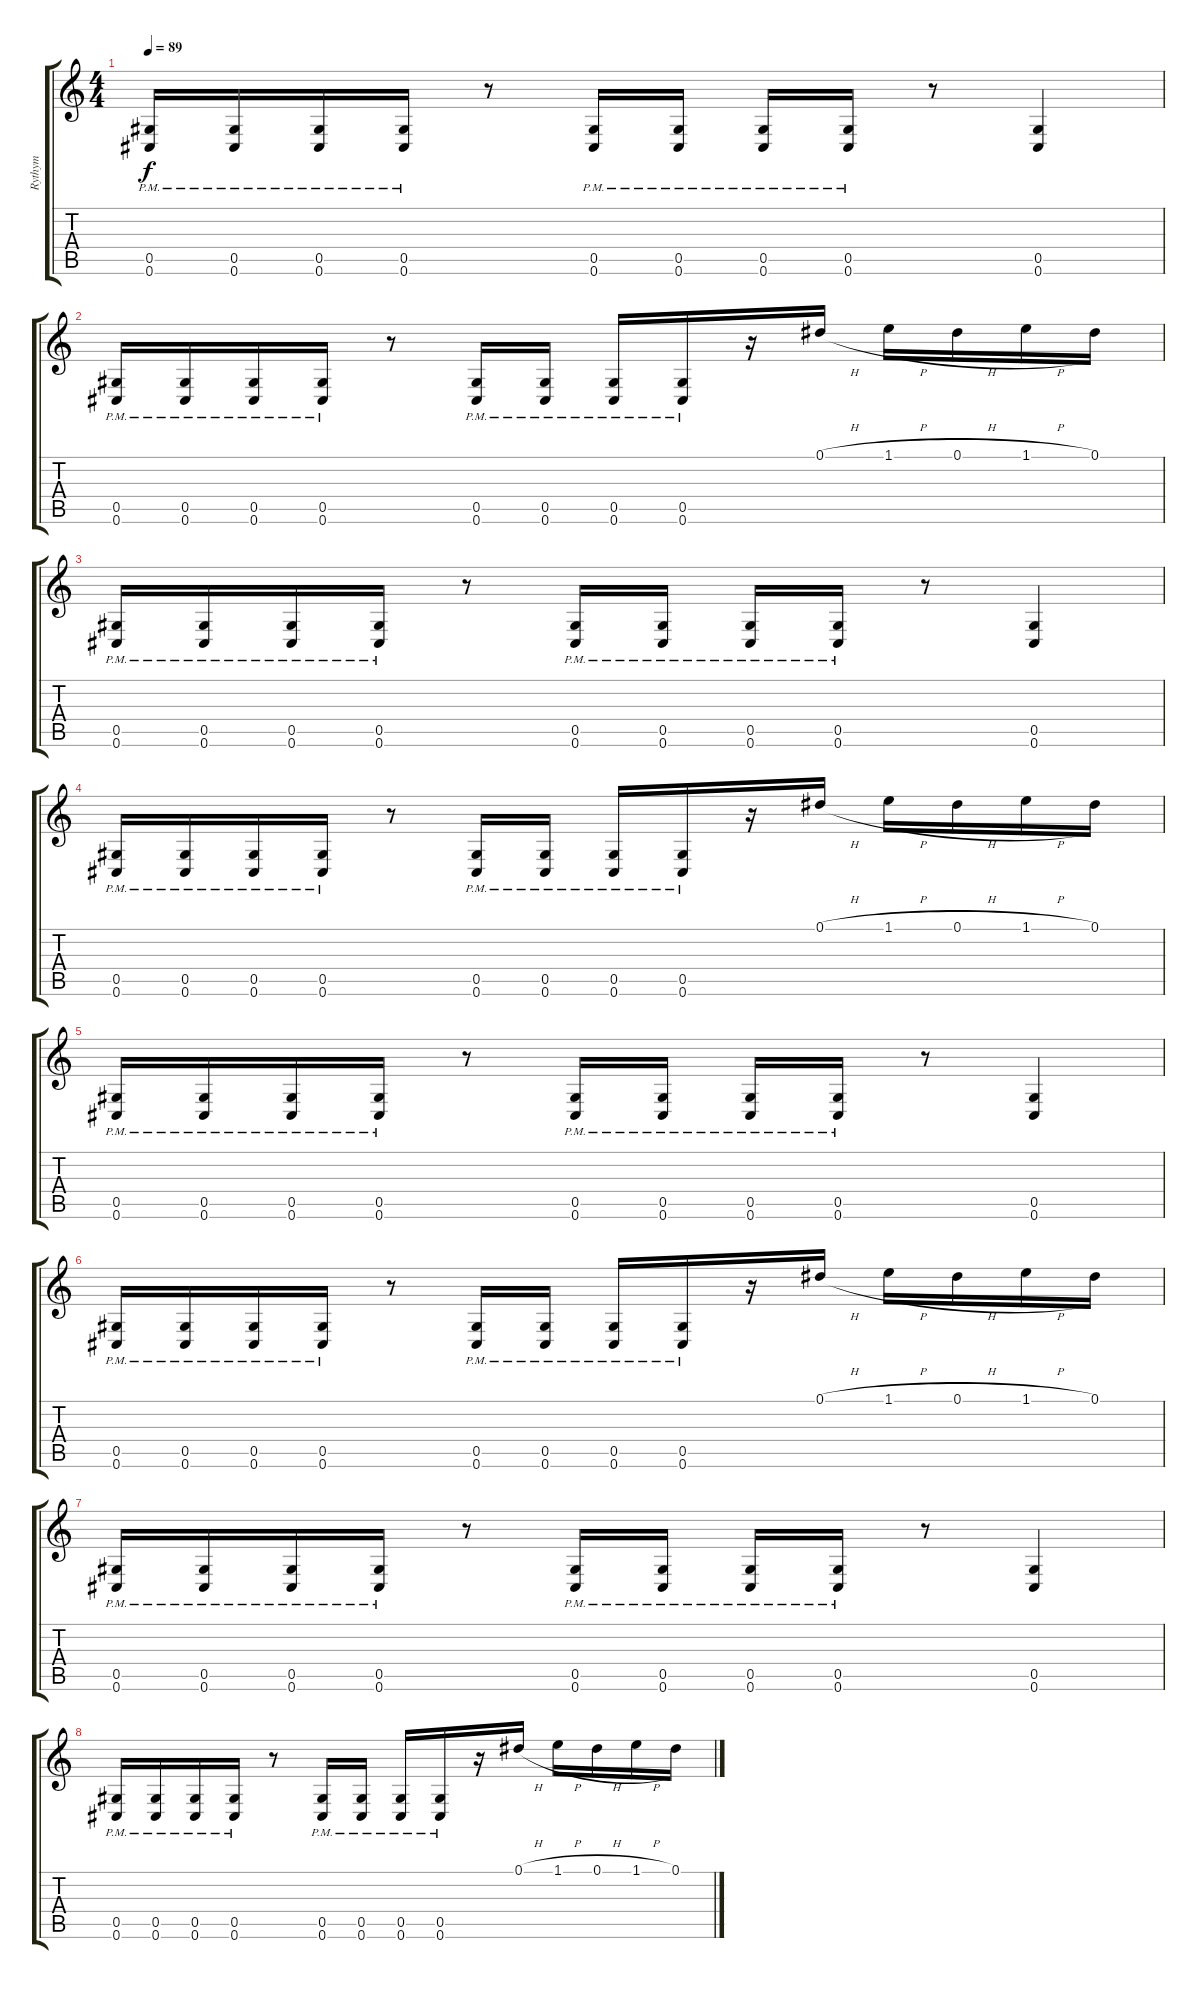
\track ("Rythym" "Rythym") {instrument distortionguitar}
\staff {score tabs}
\tuning (Eb4 Bb3 Gb3 Db3 Ab2 Db2) {hide}
\ts (4 4)
\tempo 89
\clef g2
\ks c
(0.5{pm} 0.6{pm}).16{dy f} (0.5{pm} 0.6{pm}).16 (0.5{pm} 0.6{pm}).16 (0.5{pm} 0.6{pm}).16 r.8 (0.5{pm} 0.6{pm}).16 (0.5{pm} 0.6{pm}).16 (0.5{pm} 0.6{pm}).16 (0.5{pm} 0.6{pm}).16 r.8 (0.5 0.6).4 |
(0.5{pm} 0.6{pm}).16 (0.5{pm} 0.6{pm}).16 (0.5{pm} 0.6{pm}).16 (0.5{pm} 0.6{pm}).16 r.8 (0.5{pm} 0.6{pm}).16 (0.5{pm} 0.6{pm}).16 (0.5{pm} 0.6{pm}).16 (0.5{pm} 0.6{pm}).16 r.16 0.1{h}.16 1.1{h}.16 0.1{h}.16 1.1{h}.16 0.1.16 |
(0.5{pm} 0.6{pm}).16 (0.5{pm} 0.6{pm}).16 (0.5{pm} 0.6{pm}).16 (0.5{pm} 0.6{pm}).16 r.8 (0.5{pm} 0.6{pm}).16 (0.5{pm} 0.6{pm}).16 (0.5{pm} 0.6{pm}).16 (0.5{pm} 0.6{pm}).16 r.8 (0.5 0.6).4 |
(0.5{pm} 0.6{pm}).16 (0.5{pm} 0.6{pm}).16 (0.5{pm} 0.6{pm}).16 (0.5{pm} 0.6{pm}).16 r.8 (0.5{pm} 0.6{pm}).16 (0.5{pm} 0.6{pm}).16 (0.5{pm} 0.6{pm}).16 (0.5{pm} 0.6{pm}).16 r.16 0.1{h}.16 1.1{h}.16 0.1{h}.16 1.1{h}.16 0.1.16 |
(0.5{pm} 0.6{pm}).16 (0.5{pm} 0.6{pm}).16 (0.5{pm} 0.6{pm}).16 (0.5{pm} 0.6{pm}).16 r.8 (0.5{pm} 0.6{pm}).16 (0.5{pm} 0.6{pm}).16 (0.5{pm} 0.6{pm}).16 (0.5{pm} 0.6{pm}).16 r.8 (0.5 0.6).4 |
(0.5{pm} 0.6{pm}).16 (0.5{pm} 0.6{pm}).16 (0.5{pm} 0.6{pm}).16 (0.5{pm} 0.6{pm}).16 r.8 (0.5{pm} 0.6{pm}).16 (0.5{pm} 0.6{pm}).16 (0.5{pm} 0.6{pm}).16 (0.5{pm} 0.6{pm}).16 r.16 0.1{h}.16 1.1{h}.16 0.1{h}.16 1.1{h}.16 0.1.16 |
(0.5{pm} 0.6{pm}).16 (0.5{pm} 0.6{pm}).16 (0.5{pm} 0.6{pm}).16 (0.5{pm} 0.6{pm}).16 r.8 (0.5{pm} 0.6{pm}).16 (0.5{pm} 0.6{pm}).16 (0.5{pm} 0.6{pm}).16 (0.5{pm} 0.6{pm}).16 r.8 (0.5 0.6).4 |
(0.5{pm} 0.6{pm}).16 (0.5{pm} 0.6{pm}).16 (0.5{pm} 0.6{pm}).16 (0.5{pm} 0.6{pm}).16 r.8 (0.5{pm} 0.6{pm}).16 (0.5{pm} 0.6{pm}).16 (0.5{pm} 0.6{pm}).16 (0.5{pm} 0.6{pm}).16 r.16 0.1{h}.16 1.1{h}.16 0.1{h}.16 1.1{h}.16 0.1.16
